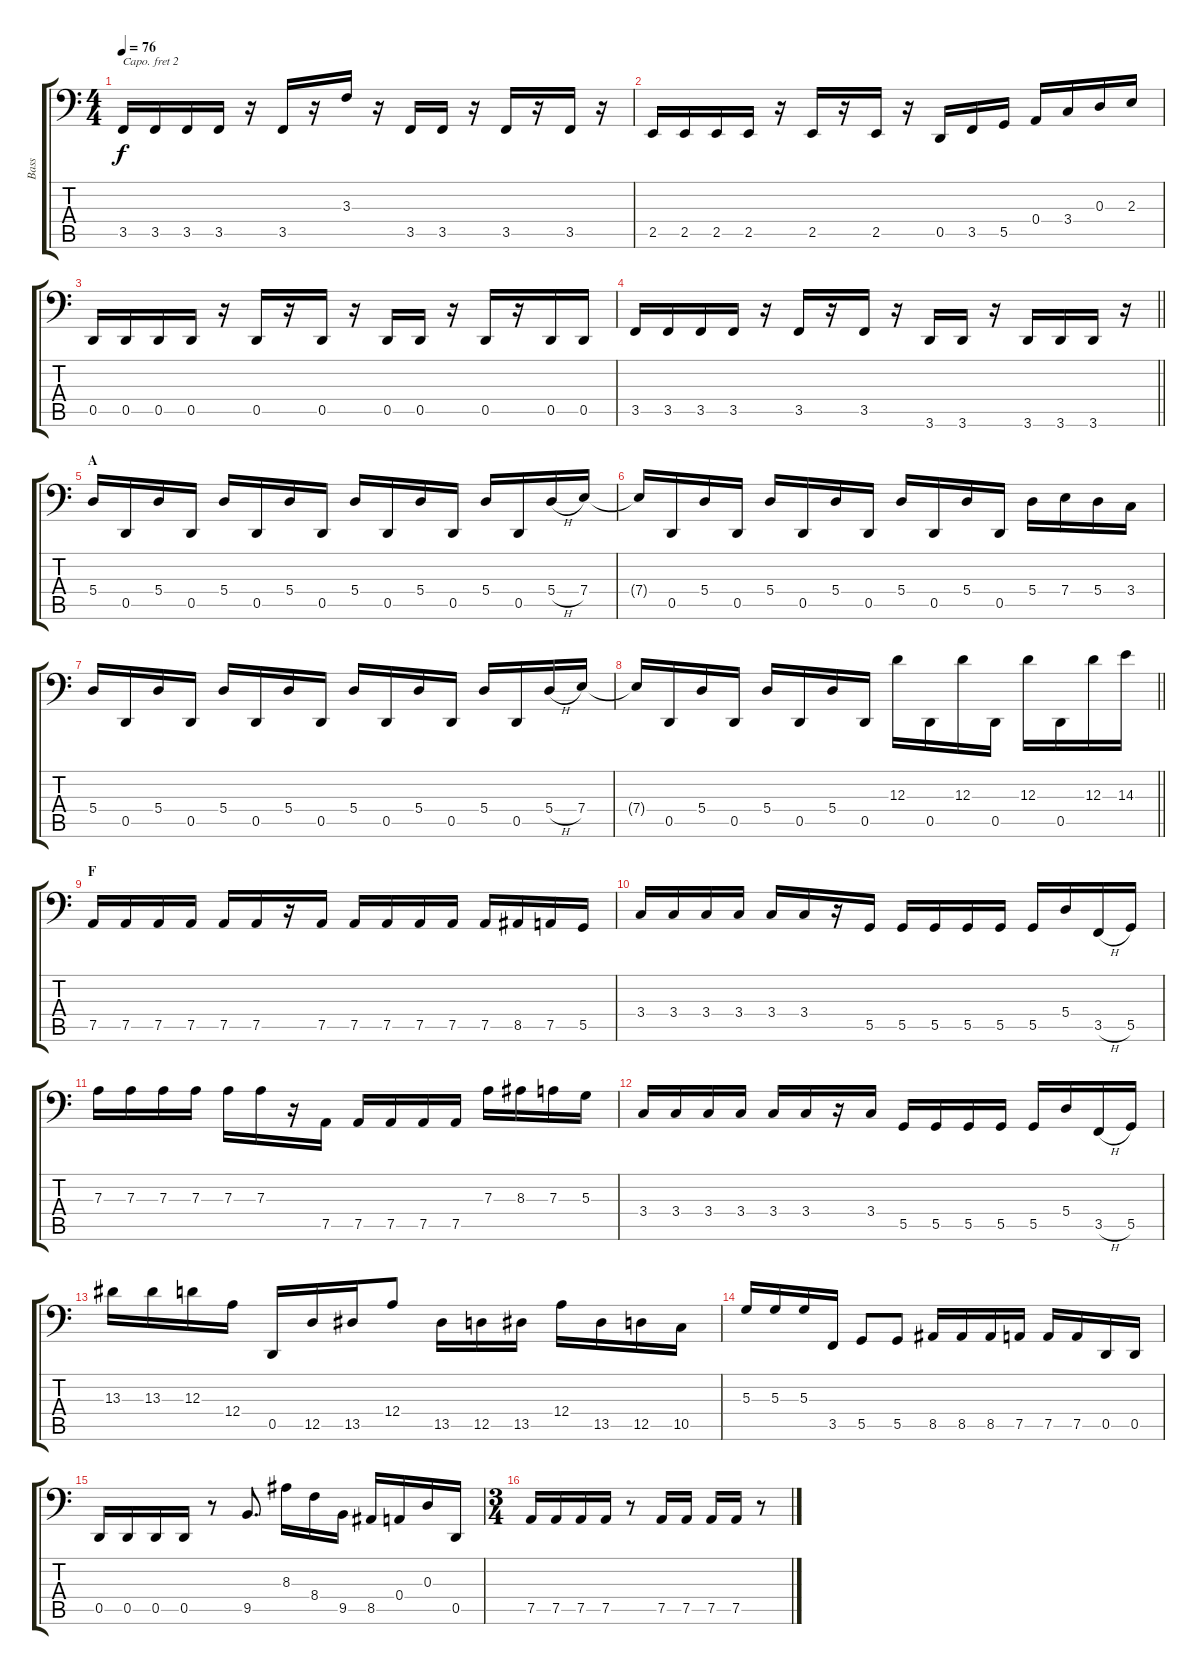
\track ("Bass" "Bass") {instrument electricbassfinger}
\staff {score tabs}
\capo 2
\tuning (Bb2 F2 C2 G1 C1 A0) {hide}
\ts (4 4)
\tempo 76
\clef f4
\ks c
3.5.16{dy f} 3.5.16 3.5.16 3.5.16 r.16 3.5.16 r.16 3.3.16 r.16 3.5.16 3.5.16 r.16 3.5.16 r.16 3.5.16 r.16 |
2.5.16 2.5.16 2.5.16 2.5.16 r.16 2.5.16 r.16 2.5.16 r.16 0.5.16 3.5.16 5.5.16 0.4.16 3.4.16 0.3.16 2.3.16 |
0.5.16 0.5.16 0.5.16 0.5.16 r.16 0.5.16 r.16 0.5.16 r.16 0.5.16 0.5.16 r.16 0.5.16 r.16 0.5.16 0.5.16 |
\barLineRight lightlight
3.5.16 3.5.16 3.5.16 3.5.16 r.16 3.5.16 r.16 3.5.16 r.16 3.6.16 3.6.16 r.16 3.6.16 3.6.16 3.6.16 r.16 |
\section ("" "A")
5.4.16 0.5.16 5.4.16 0.5.16 5.4.16 0.5.16 5.4.16 0.5.16 5.4.16 0.5.16 5.4.16 0.5.16 5.4.16 0.5.16 5.4{h}.16 7.4.16 |
7.4{t}.16 0.5.16 5.4.16 0.5.16 5.4.16 0.5.16 5.4.16 0.5.16 5.4.16 0.5.16 5.4.16 0.5.16 5.4.16 7.4.16 5.4.16 3.4.16 |
5.4.16 0.5.16 5.4.16 0.5.16 5.4.16 0.5.16 5.4.16 0.5.16 5.4.16 0.5.16 5.4.16 0.5.16 5.4.16 0.5.16 5.4{h}.16 7.4.16 |
\barLineRight lightlight
7.4{t}.16 0.5.16 5.4.16 0.5.16 5.4.16 0.5.16 5.4.16 0.5.16 12.3.16 0.5.16 12.3.16 0.5.16 12.3.16 0.5.16 12.3.16 14.3.16 |
\section ("" "F")
7.5.16 7.5.16 7.5.16 7.5.16 7.5.16 7.5.16 r.16 7.5.16 7.5.16 7.5.16 7.5.16 7.5.16 7.5.16 8.5.16 7.5.16 5.5.16 |
3.4.16 3.4.16 3.4.16 3.4.16 3.4.16 3.4.16 r.16 5.5.16 5.5.16 5.5.16 5.5.16 5.5.16 5.5.16 5.4.16 3.5{h}.16 5.5.16 |
7.3.16 7.3.16 7.3.16 7.3.16 7.3.16 7.3.16 r.16 7.5.16 7.5.16 7.5.16 7.5.16 7.5.16 7.3.16 8.3.16 7.3.16 5.3.16 |
3.4.16 3.4.16 3.4.16 3.4.16 3.4.16 3.4.16 r.16 3.4.16 5.5.16 5.5.16 5.5.16 5.5.16 5.5.16 5.4.16 3.5{h}.16 5.5.16 |
13.3.16 13.3.16 12.3.16 12.4.16 0.5.16 12.5.16 13.5.16 12.4.8 13.5.16 12.5.16 13.5.16 12.4.16 13.5.16 12.5.16 10.5.16 |
5.3.16 5.3.16 5.3.16 3.5.16 5.5.8 5.5.8 8.5.16 8.5.16 8.5.16 7.5.16 7.5.16 7.5.16 0.5.16 0.5.16 |
0.5.16 0.5.16 0.5.16 0.5.16 r.8 9.5.8{d} 8.3.16 8.4.16 9.5.16 8.5.16 0.4.16 0.3.16 0.5.16 |
\ts (3 4)
7.5.16 7.5.16 7.5.16 7.5.16 r.8 7.5.16 7.5.16 7.5.16 7.5.16 r.8
